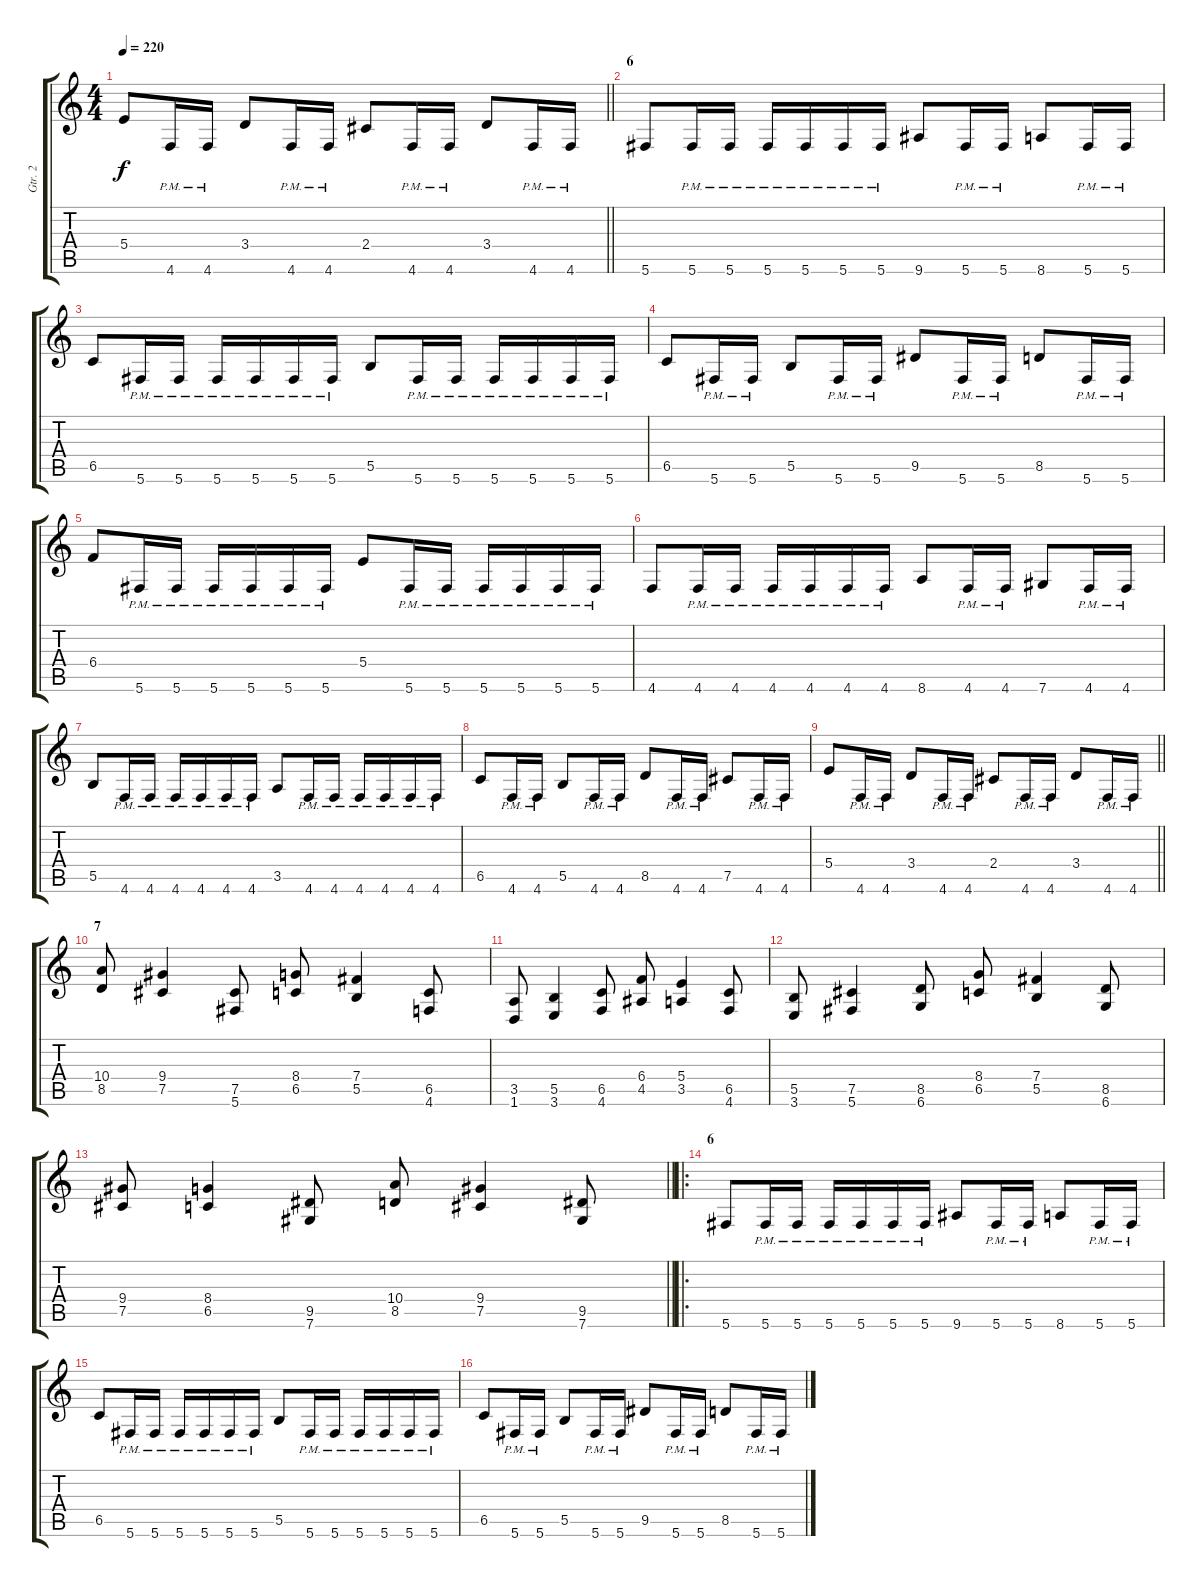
\track ("Gtr. 2" "Gtr. 2") {instrument distortionguitar}
\staff {score tabs}
\tuning (Db4 Ab3 E3 B2 Gb2 Db2) {hide}
\ts (4 4)
\tempo 220
\clef g2
\barLineRight lightlight
\ks c
5.4.8{dy f} 4.6{pm}.16 4.6{pm}.16 3.4.8 4.6{pm}.16 4.6{pm}.16 2.4.8 4.6{pm}.16 4.6{pm}.16 3.4.8 4.6{pm}.16 4.6{pm}.16 |
\section ("" "6")
5.6.8 5.6{pm}.16 5.6{pm}.16 5.6{pm}.16 5.6{pm}.16 5.6{pm}.16 5.6{pm}.16 9.6.8 5.6{pm}.16 5.6{pm}.16 8.6.8 5.6{pm}.16 5.6{pm}.16 |
6.5.8 5.6{pm}.16 5.6{pm}.16 5.6{pm}.16 5.6{pm}.16 5.6{pm}.16 5.6{pm}.16 5.5.8 5.6{pm}.16 5.6{pm}.16 5.6{pm}.16 5.6{pm}.16 5.6{pm}.16 5.6{pm}.16 |
6.5.8 5.6{pm}.16 5.6{pm}.16 5.5.8 5.6{pm}.16 5.6{pm}.16 9.5.8 5.6{pm}.16 5.6{pm}.16 8.5.8 5.6{pm}.16 5.6{pm}.16 |
6.4.8 5.6{pm}.16 5.6{pm}.16 5.6{pm}.16 5.6{pm}.16 5.6{pm}.16 5.6{pm}.16 5.4.8 5.6{pm}.16 5.6{pm}.16 5.6{pm}.16 5.6{pm}.16 5.6{pm}.16 5.6{pm}.16 |
4.6.8 4.6{pm}.16 4.6{pm}.16 4.6{pm}.16 4.6{pm}.16 4.6{pm}.16 4.6{pm}.16 8.6.8 4.6{pm}.16 4.6{pm}.16 7.6.8 4.6{pm}.16 4.6{pm}.16 |
5.5.8 4.6{pm}.16 4.6{pm}.16 4.6{pm}.16 4.6{pm}.16 4.6{pm}.16 4.6{pm}.16 3.5.8 4.6{pm}.16 4.6{pm}.16 4.6{pm}.16 4.6{pm}.16 4.6{pm}.16 4.6{pm}.16 |
6.5.8 4.6{pm}.16 4.6{pm}.16 5.5.8 4.6{pm}.16 4.6{pm}.16 8.5.8 4.6{pm}.16 4.6{pm}.16 7.5.8 4.6{pm}.16 4.6{pm}.16 |
\barLineRight lightlight
5.4.8 4.6{pm}.16 4.6{pm}.16 3.4.8 4.6{pm}.16 4.6{pm}.16 2.4.8 4.6{pm}.16 4.6{pm}.16 3.4.8 4.6{pm}.16 4.6{pm}.16 |
\section ("" "7")
(10.4 8.5).8 (9.4 7.5).4 (7.5 5.6).8 (8.4 6.5).8 (7.4 5.5).4 (6.5 4.6).8 |
(3.5 1.6).8 (5.5 3.6).4 (6.5 4.6).8 (6.4 4.5).8 (5.4 3.5).4 (6.5 4.6).8 |
(5.5 3.6).8 (7.5 5.6).4 (8.5 6.6).8 (8.4 6.5).8 (7.4 5.5).4 (8.5 6.6).8 |
\barLineRight lightlight
(9.4 7.5).8 (8.4 6.5).4 (9.5 7.6).8 (10.4 8.5).8 (9.4 7.5).4 (9.5 7.6).8 |
\ro
\section ("" "6")
5.6.8 5.6{pm}.16 5.6{pm}.16 5.6{pm}.16 5.6{pm}.16 5.6{pm}.16 5.6{pm}.16 9.6.8 5.6{pm}.16 5.6{pm}.16 8.6.8 5.6{pm}.16 5.6{pm}.16 |
6.5.8 5.6{pm}.16 5.6{pm}.16 5.6{pm}.16 5.6{pm}.16 5.6{pm}.16 5.6{pm}.16 5.5.8 5.6{pm}.16 5.6{pm}.16 5.6{pm}.16 5.6{pm}.16 5.6{pm}.16 5.6{pm}.16 |
6.5.8 5.6{pm}.16 5.6{pm}.16 5.5.8 5.6{pm}.16 5.6{pm}.16 9.5.8 5.6{pm}.16 5.6{pm}.16 8.5.8 5.6{pm}.16 5.6{pm}.16
